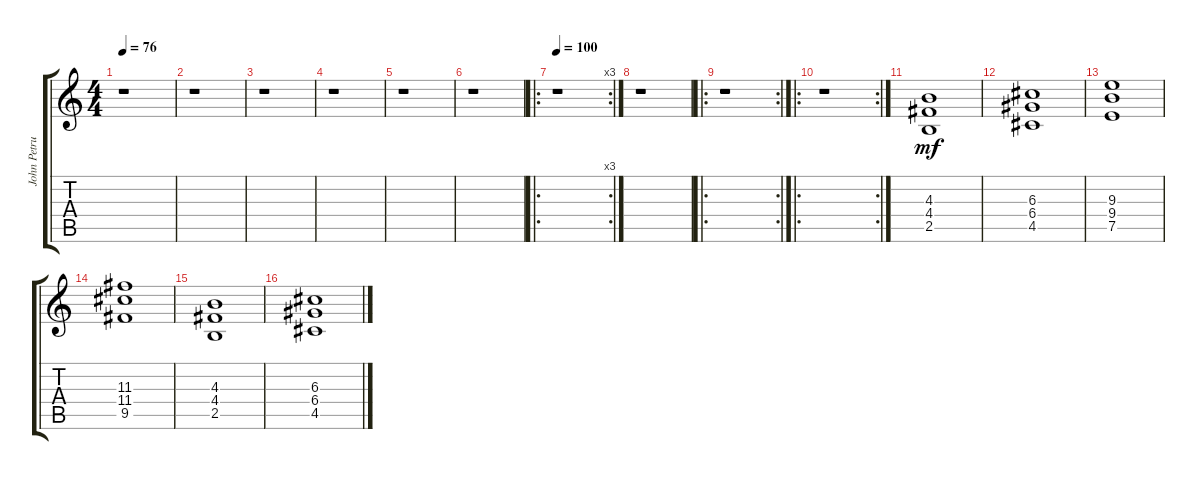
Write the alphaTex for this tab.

\track ("John Petrucci (Guitar 2)" "John Petru") {instrument distortionguitar}
\staff {score tabs}
\tuning (E4 B3 G3 D3 A2 E2) {hide}
\ts (4 4)
\tempo 76
\clef g2
\ks c
r.1{dy mf} |
r.1 |
r.1 |
r.1 |
r.1 |
r.1 |
\ro
\rc 3
\tempo 100
r.1 |
r.1 |
\ro
\rc 2
r.1 |
\ro
\rc 2
r.1 |
(4.3 4.4 2.5).1 |
(6.3 6.4 4.5).1 |
(9.3 9.4 7.5).1 |
(11.3 11.4 9.5).1 |
(4.3 4.4 2.5).1 |
(6.3 6.4 4.5).1
